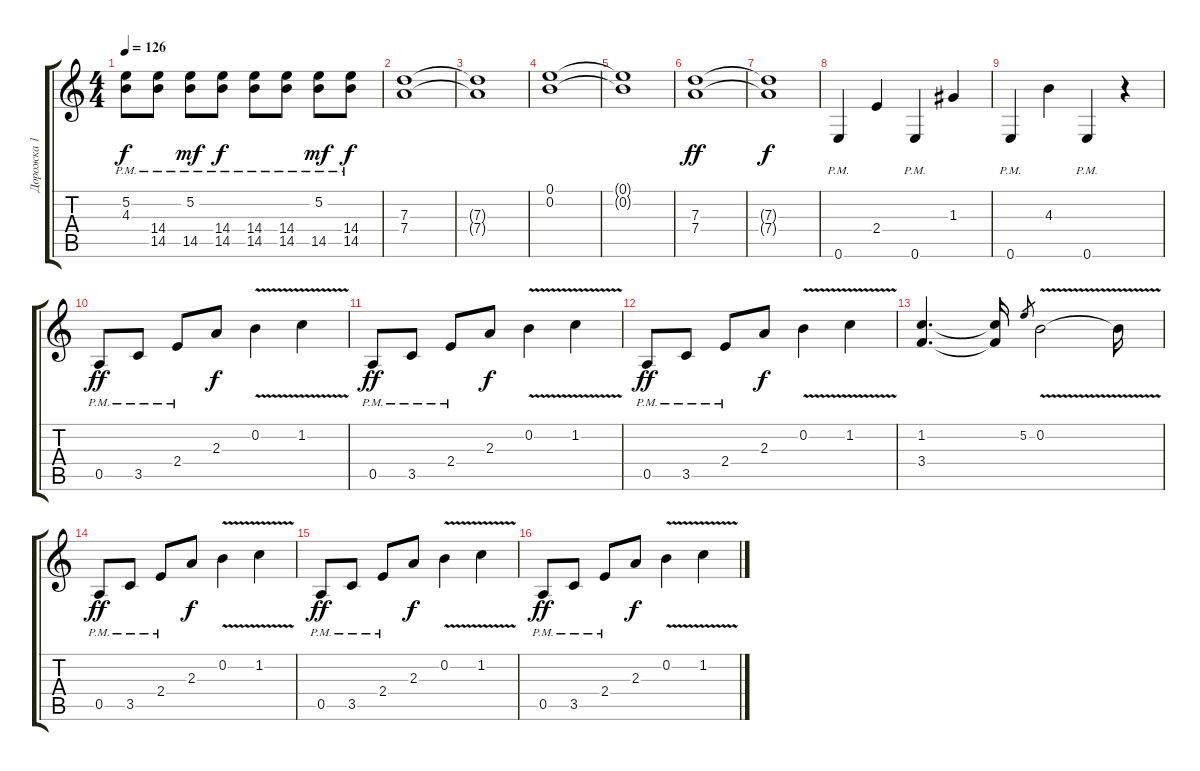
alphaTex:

\track ("Дорожка 1" "Дорожка 1") {instrument distortionguitar}
\staff {score tabs}
\tuning (E4 B3 G3 D3 A2 E2) {hide}
\ts (4 4)
\tempo 126
\clef g2
\ks c
(5.2{pm} 4.3{pm}).8{dy f} (14.4{pm} 14.5{pm}).8 (5.2{pm} 14.5{pm}).8{dy mf} (14.4{pm} 14.5{pm}).8{dy f} (14.4{pm} 14.5{pm}).8 (14.4{pm} 14.5{pm}).8 (5.2{pm} 14.5{pm}).8{dy mf} (14.4{pm} 14.5{pm}).8{dy f} |
(7.3 7.4).1 |
(7.3{t} 7.4{t}).1 |
(0.1 0.2).1 |
(0.1{t} 0.2{t}).1 |
(7.3 7.4).1{dy ff} |
(7.3{t} 7.4{t}).1{dy f} |
0.6{pm}.4 2.4.4 0.6{pm}.4 1.3.4 |
0.6{pm}.4 4.3.4 0.6{pm}.4 r.4 |
0.5{pm}.8{dy ff} 3.5{pm}.8 2.4{pm}.8 2.3.8{dy f} 0.2{v}.4 1.2{v}.4 |
0.5{pm}.8{dy ff} 3.5{pm}.8 2.4{pm}.8 2.3.8{dy f} 0.2{v}.4 1.2{v}.4 |
0.5{pm}.8{dy ff} 3.5{pm}.8 2.4{pm}.8 2.3.8{dy f} 0.2{v}.4 1.2{v}.4 |
(1.2 3.4).4{d} (1.2{t} 3.4{t}).16 5.2.8{gr} 0.2{v}.2 0.2{t}.16 |
0.5{pm}.8{dy ff} 3.5{pm}.8 2.4{pm}.8 2.3.8{dy f} 0.2{v}.4 1.2{v}.4 |
0.5{pm}.8{dy ff} 3.5{pm}.8 2.4{pm}.8 2.3.8{dy f} 0.2{v}.4 1.2{v}.4 |
0.5{pm}.8{dy ff} 3.5{pm}.8 2.4{pm}.8 2.3.8{dy f} 0.2{v}.4 1.2{v}.4
